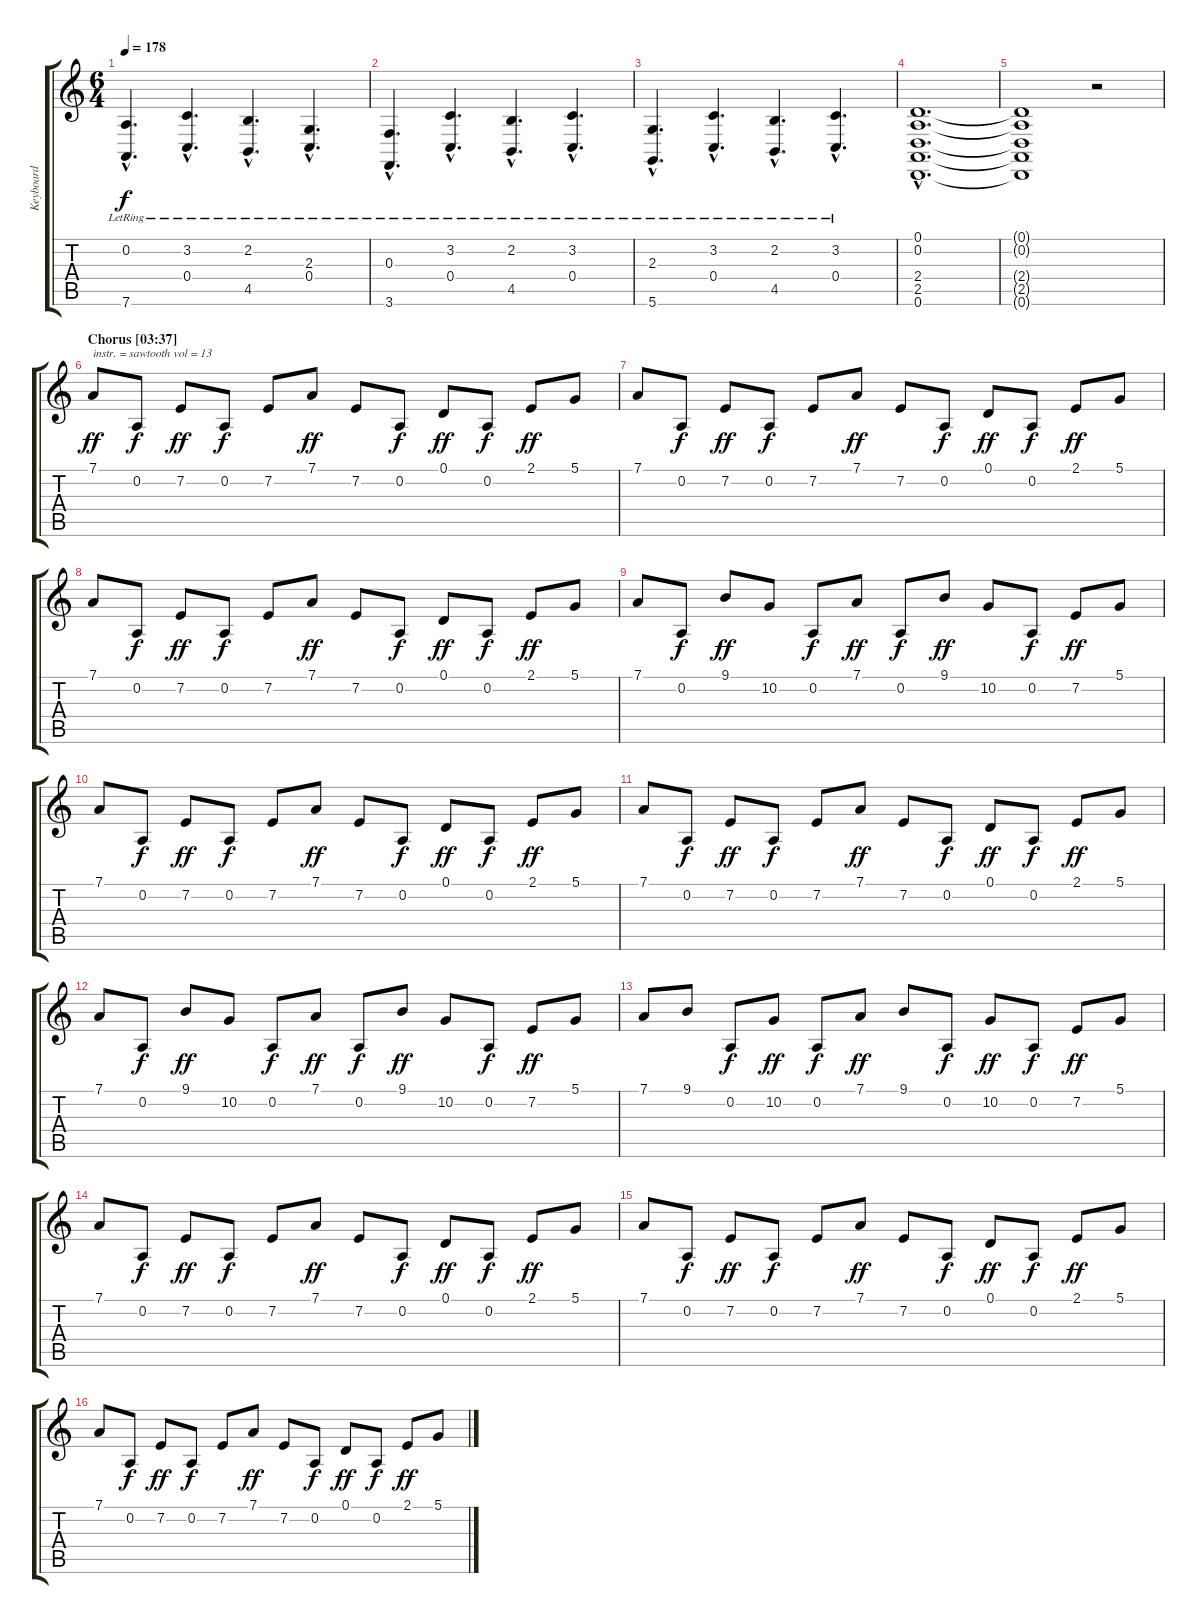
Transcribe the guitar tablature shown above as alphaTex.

\track ("Keyboard" "Keyboard") {instrument lead2sawtooth}
\staff {score tabs}
\tuning (D4 A3 F3 C3 G2 D2) {hide}
\ts (6 4)
\tempo 178
\clef g2
\ks c
(0.2{hac lr} 7.6{hac lr}).4{d dy f} (3.2{hac lr} 0.4{hac lr}).4{d} (2.2{hac lr} 4.5{hac lr}).4{d} (2.3{hac lr} 0.4{hac lr}).4{d} |
(0.3{hac} 3.6{hac lr}).4{d} (3.2{hac} 0.4{hac lr}).4{d} (2.2{hac} 4.5{hac lr}).4{d} (3.2{hac} 0.4{hac lr}).4{d} |
(2.3{hac} 5.6{hac lr}).4{d} (3.2{hac} 0.4{hac lr}).4{d} (2.2{hac} 4.5{hac lr}).4{d} (3.2{hac} 0.4{hac lr}).4{d} |
(0.1{hac} 0.2{hac} 2.4{hac} 2.5{hac} 0.6{hac}).1{d} |
(0.1{t} 0.2{t} 2.4{t} 2.5{t} 0.6{t}).1 r.2 |
\section ("" "Chorus [03:37]")
7.1.8{txt "instr. = sawtooth vol = 13" dy ff volume 13 instrument lead2sawtooth} 0.2.8{dy f} 7.2.8{dy ff} 0.2.8{dy f} 7.2.8 7.1.8{dy ff} 7.2.8 0.2.8{dy f} 0.1.8{dy ff} 0.2.8{dy f} 2.1.8{dy ff} 5.1.8 |
7.1.8 0.2.8{dy f} 7.2.8{dy ff} 0.2.8{dy f} 7.2.8 7.1.8{dy ff} 7.2.8 0.2.8{dy f} 0.1.8{dy ff} 0.2.8{dy f} 2.1.8{dy ff} 5.1.8 |
7.1.8 0.2.8{dy f} 7.2.8{dy ff} 0.2.8{dy f} 7.2.8 7.1.8{dy ff} 7.2.8 0.2.8{dy f} 0.1.8{dy ff} 0.2.8{dy f} 2.1.8{dy ff} 5.1.8 |
7.1.8 0.2.8{dy f} 9.1.8{dy ff} 10.2.8 0.2.8{dy f} 7.1.8{dy ff} 0.2.8{dy f} 9.1.8{dy ff} 10.2.8 0.2.8{dy f} 7.2.8{dy ff} 5.1.8 |
7.1.8 0.2.8{dy f} 7.2.8{dy ff} 0.2.8{dy f} 7.2.8 7.1.8{dy ff} 7.2.8 0.2.8{dy f} 0.1.8{dy ff} 0.2.8{dy f} 2.1.8{dy ff} 5.1.8 |
7.1.8 0.2.8{dy f} 7.2.8{dy ff} 0.2.8{dy f} 7.2.8 7.1.8{dy ff} 7.2.8 0.2.8{dy f} 0.1.8{dy ff} 0.2.8{dy f} 2.1.8{dy ff} 5.1.8 |
7.1.8 0.2.8{dy f} 9.1.8{dy ff} 10.2.8 0.2.8{dy f} 7.1.8{dy ff} 0.2.8{dy f} 9.1.8{dy ff} 10.2.8 0.2.8{dy f} 7.2.8{dy ff} 5.1.8 |
7.1.8 9.1.8 0.2.8{dy f} 10.2.8{dy ff} 0.2.8{dy f} 7.1.8{dy ff} 9.1.8 0.2.8{dy f} 10.2.8{dy ff} 0.2.8{dy f} 7.2.8{dy ff} 5.1.8 |
\section ("" "")
7.1.8 0.2.8{dy f} 7.2.8{dy ff} 0.2.8{dy f} 7.2.8 7.1.8{dy ff} 7.2.8 0.2.8{dy f} 0.1.8{dy ff} 0.2.8{dy f} 2.1.8{dy ff} 5.1.8 |
7.1.8 0.2.8{dy f} 7.2.8{dy ff} 0.2.8{dy f} 7.2.8 7.1.8{dy ff} 7.2.8 0.2.8{dy f} 0.1.8{dy ff} 0.2.8{dy f} 2.1.8{dy ff} 5.1.8 |
7.1.8 0.2.8{dy f} 7.2.8{dy ff} 0.2.8{dy f} 7.2.8 7.1.8{dy ff} 7.2.8 0.2.8{dy f} 0.1.8{dy ff} 0.2.8{dy f} 2.1.8{dy ff} 5.1.8
